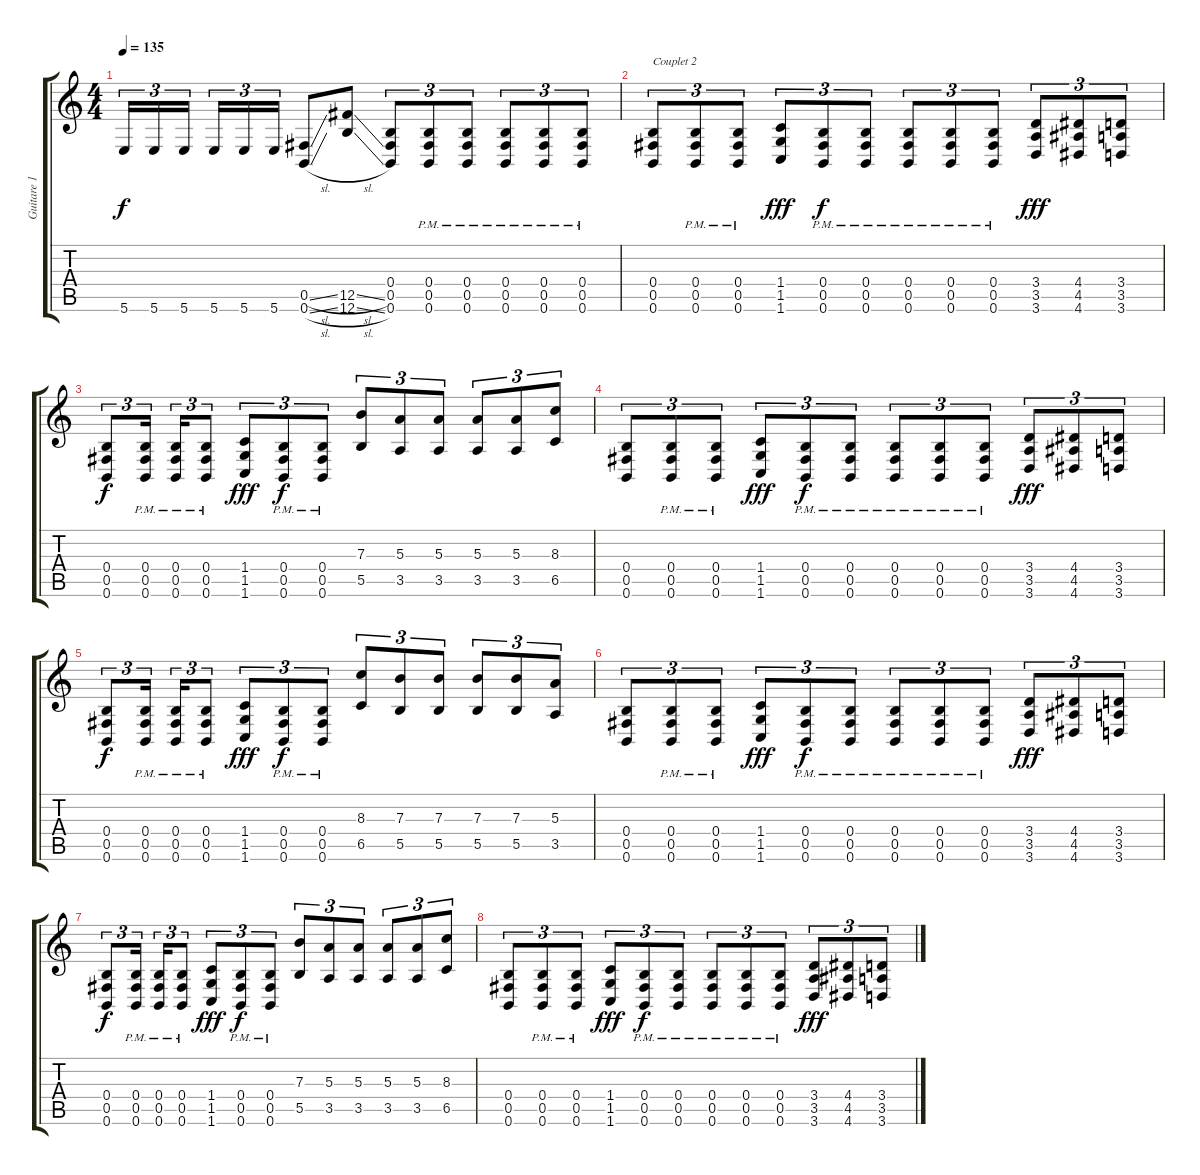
\track ("Guitare 1" "Guitare 1") {instrument distortionguitar}
\staff {score tabs}
\tuning (Db4 Ab3 E3 B2 Gb2 B1) {hide}
\ts (4 4)
\tempo 135
\clef g2
\ks c
5.6.16{tu (3 2) dy f} 5.6.16{tu (3 2)} 5.6.16{tu (3 2) beam splitsecondary} 5.6.16{tu (3 2)} 5.6.16{tu (3 2)} 5.6.16{tu (3 2)} (0.5{sl} 0.6{sl}).8 (12.5{sl} 12.6{sl}).8 (0.4 0.5 0.6).8{tu (3 2)} (0.4{pm} 0.5{pm} 0.6{pm}).8{tu (3 2)} (0.4{pm} 0.5{pm} 0.6{pm}).8{tu (3 2)} (0.4{pm} 0.5{pm} 0.6{pm}).8{tu (3 2)} (0.4{pm} 0.5{pm} 0.6{pm}).8{tu (3 2)} (0.4{pm} 0.5{pm} 0.6{pm}).8{tu (3 2)} |
(0.4 0.5 0.6).8{tu (3 2) txt "Couplet 2"} (0.4{pm} 0.5{pm} 0.6{pm}).8{tu (3 2)} (0.4{pm} 0.5{pm} 0.6{pm}).8{tu (3 2)} (1.4 1.5 1.6).8{tu (3 2) dy fff} (0.4{pm} 0.5{pm} 0.6{pm}).8{tu (3 2) dy f} (0.4{pm} 0.5{pm} 0.6{pm}).8{tu (3 2)} (0.4{pm} 0.5{pm} 0.6{pm}).8{tu (3 2)} (0.4{pm} 0.5{pm} 0.6{pm}).8{tu (3 2)} (0.4{pm} 0.5{pm} 0.6{pm}).8{tu (3 2)} (3.4 3.5 3.6).8{tu (3 2) dy fff} (4.4 4.5 4.6).8{tu (3 2)} (3.4 3.5 3.6).8{tu (3 2)} |
(0.4 0.5 0.6).8{tu (3 2) dy f} (0.4{pm} 0.5{pm} 0.6{pm}).16{tu (3 2) beam splitsecondary} (0.4{pm} 0.5{pm} 0.6{pm}).16{tu (3 2)} (0.4{pm} 0.5{pm} 0.6{pm}).8{tu (3 2)} (1.4 1.5 1.6).8{tu (3 2) dy fff} (0.4{pm} 0.5{pm} 0.6{pm}).8{tu (3 2) dy f} (0.4{pm} 0.5{pm} 0.6{pm}).8{tu (3 2)} (7.3 5.5).8{tu (3 2)} (5.3 3.5).8{tu (3 2)} (5.3 3.5).8{tu (3 2)} (5.3 3.5).8{tu (3 2)} (5.3 3.5).8{tu (3 2)} (8.3 6.5).8{tu (3 2)} |
(0.4 0.5 0.6).8{tu (3 2)} (0.4{pm} 0.5{pm} 0.6{pm}).8{tu (3 2)} (0.4{pm} 0.5{pm} 0.6{pm}).8{tu (3 2)} (1.4 1.5 1.6).8{tu (3 2) dy fff} (0.4{pm} 0.5{pm} 0.6{pm}).8{tu (3 2) dy f} (0.4{pm} 0.5{pm} 0.6{pm}).8{tu (3 2)} (0.4{pm} 0.5{pm} 0.6{pm}).8{tu (3 2)} (0.4{pm} 0.5{pm} 0.6{pm}).8{tu (3 2)} (0.4{pm} 0.5{pm} 0.6{pm}).8{tu (3 2)} (3.4 3.5 3.6).8{tu (3 2) dy fff} (4.4 4.5 4.6).8{tu (3 2)} (3.4 3.5 3.6).8{tu (3 2)} |
(0.4 0.5 0.6).8{tu (3 2) dy f} (0.4{pm} 0.5{pm} 0.6{pm}).16{tu (3 2) beam splitsecondary} (0.4{pm} 0.5{pm} 0.6{pm}).16{tu (3 2)} (0.4{pm} 0.5{pm} 0.6{pm}).8{tu (3 2)} (1.4 1.5 1.6).8{tu (3 2) dy fff} (0.4{pm} 0.5{pm} 0.6{pm}).8{tu (3 2) dy f} (0.4{pm} 0.5{pm} 0.6{pm}).8{tu (3 2)} (8.3 6.5).8{tu (3 2)} (7.3 5.5).8{tu (3 2)} (7.3 5.5).8{tu (3 2)} (7.3 5.5).8{tu (3 2)} (7.3 5.5).8{tu (3 2)} (5.3 3.5).8{tu (3 2)} |
(0.4 0.5 0.6).8{tu (3 2)} (0.4{pm} 0.5{pm} 0.6{pm}).8{tu (3 2)} (0.4{pm} 0.5{pm} 0.6{pm}).8{tu (3 2)} (1.4 1.5 1.6).8{tu (3 2) dy fff} (0.4{pm} 0.5{pm} 0.6{pm}).8{tu (3 2) dy f} (0.4{pm} 0.5{pm} 0.6{pm}).8{tu (3 2)} (0.4{pm} 0.5{pm} 0.6{pm}).8{tu (3 2)} (0.4{pm} 0.5{pm} 0.6{pm}).8{tu (3 2)} (0.4{pm} 0.5{pm} 0.6{pm}).8{tu (3 2)} (3.4 3.5 3.6).8{tu (3 2) dy fff} (4.4 4.5 4.6).8{tu (3 2)} (3.4 3.5 3.6).8{tu (3 2)} |
(0.4 0.5 0.6).8{tu (3 2) dy f} (0.4{pm} 0.5{pm} 0.6{pm}).16{tu (3 2) beam splitsecondary} (0.4{pm} 0.5{pm} 0.6{pm}).16{tu (3 2)} (0.4{pm} 0.5{pm} 0.6{pm}).8{tu (3 2)} (1.4 1.5 1.6).8{tu (3 2) dy fff} (0.4{pm} 0.5{pm} 0.6{pm}).8{tu (3 2) dy f} (0.4{pm} 0.5{pm} 0.6{pm}).8{tu (3 2)} (7.3 5.5).8{tu (3 2)} (5.3 3.5).8{tu (3 2)} (5.3 3.5).8{tu (3 2)} (5.3 3.5).8{tu (3 2)} (5.3 3.5).8{tu (3 2)} (8.3 6.5).8{tu (3 2)} |
(0.4 0.5 0.6).8{tu (3 2)} (0.4{pm} 0.5{pm} 0.6{pm}).8{tu (3 2)} (0.4{pm} 0.5{pm} 0.6{pm}).8{tu (3 2)} (1.4 1.5 1.6).8{tu (3 2) dy fff} (0.4{pm} 0.5{pm} 0.6{pm}).8{tu (3 2) dy f} (0.4{pm} 0.5{pm} 0.6{pm}).8{tu (3 2)} (0.4{pm} 0.5{pm} 0.6{pm}).8{tu (3 2)} (0.4{pm} 0.5{pm} 0.6{pm}).8{tu (3 2)} (0.4{pm} 0.5{pm} 0.6{pm}).8{tu (3 2)} (3.4 3.5 3.6).8{tu (3 2) dy fff} (4.4 4.5 4.6).8{tu (3 2)} (3.4 3.5 3.6).8{tu (3 2)}
